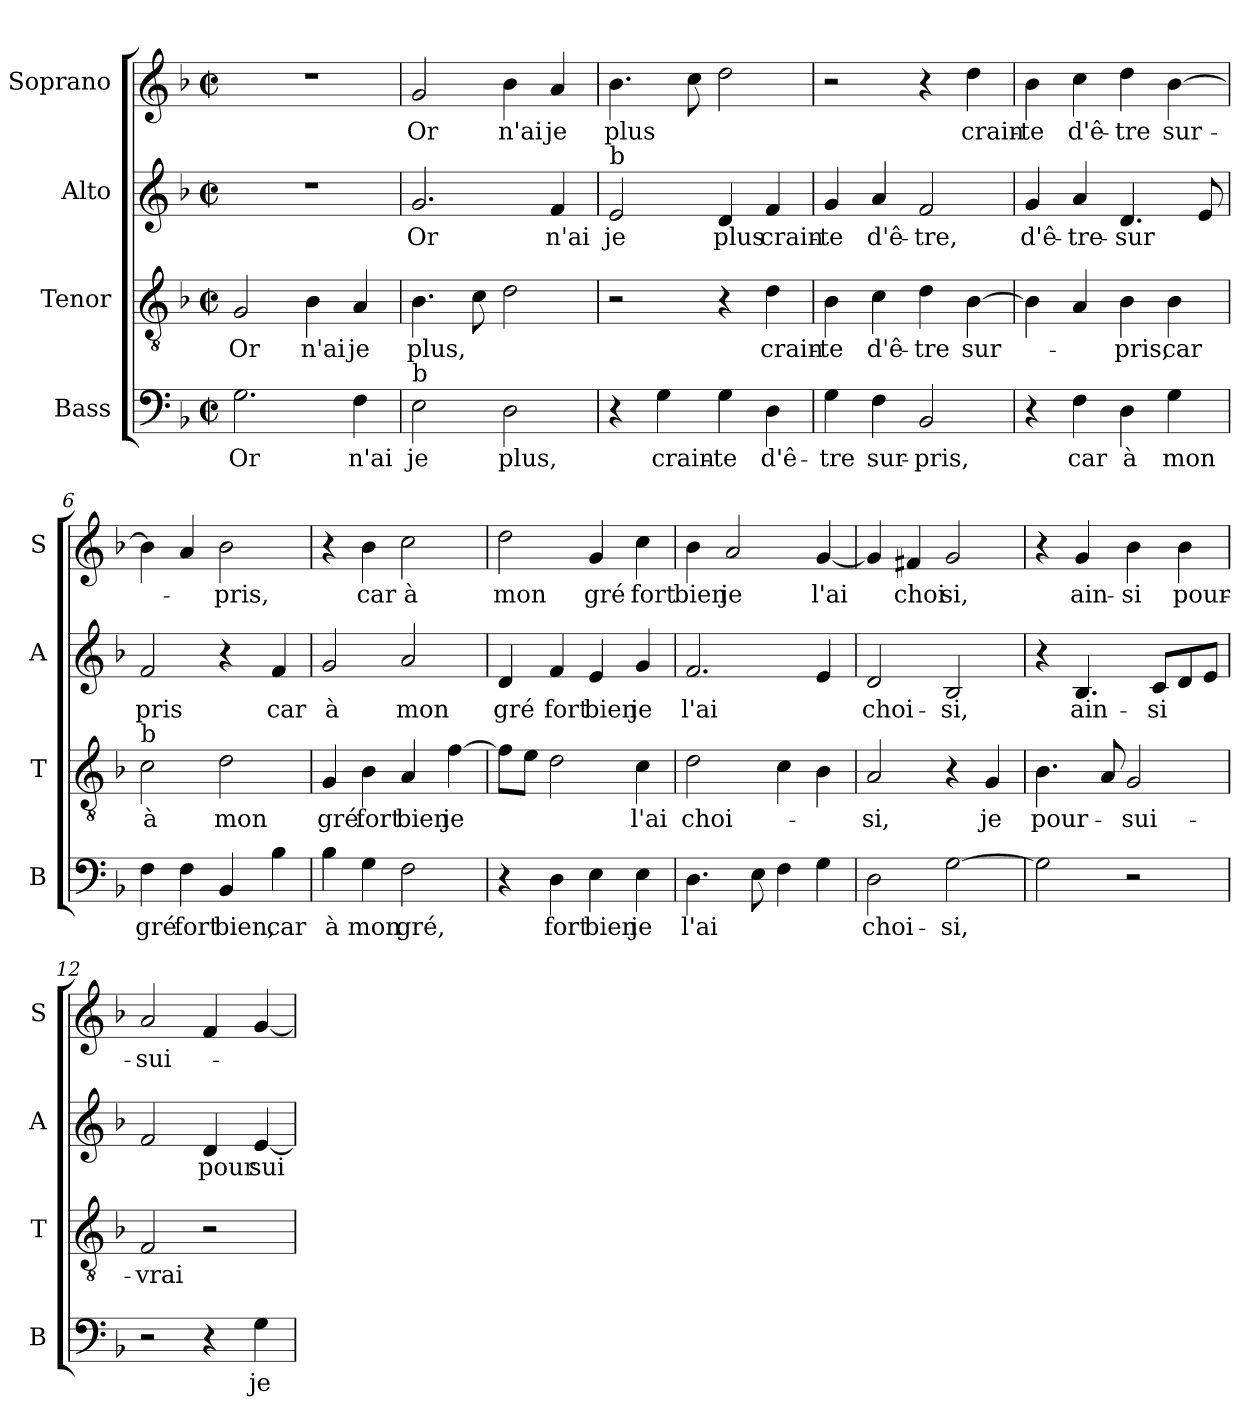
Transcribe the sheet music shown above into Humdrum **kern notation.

**kern	**text	**kern	**text	**kern	**text	**kern	**text
*part4	*part4	*part3	*part3	*part2	*part2	*part1	*part1
*staff4	*staff4	*staff3	*staff3	*staff2	*staff2	*staff1	*staff1
*I"Bass	*	*I"Tenor	*	*I"Alto	*	*I"Soprano	*
*I'B	*	*I'T	*	*I'A	*	*I'S	*
*clefF4	*	*clefGv2	*	*clefG2	*	*clefG2	*
*k[b-]	*	*k[b-]	*	*k[b-]	*	*k[b-]	*
*F:	*	*F:	*	*F:	*	*F:	*
*M2/2	*	*M2/2	*	*M2/2	*	*M2/2	*
*met(c|)	*	*met(c|)	*	*met(c|)	*	*met(c|)	*
=1	=1	=1	=1	=1	=1	=1	=1
!	!LO:LY:b	!	!LO:LY:b	!	!	!	!
2.G\	Or	2G/	Or	1r	.	1r	.
!	!	!	!LO:LY:b	!	!	!	!
.	.	4B-\	n'ai	.	.	.	.
!	!LO:LY:b	!	!LO:LY:b	!	!	!	!
4F\	n'ai	4A/	je	.	.	.	.
=2	=2	=2	=2	=2	=2	=2	=2
!LO:TX:a:t=b	!	!	!	!	!	!	!
!	!LO:LY:b	!	!LO:LY:b	!	!LO:LY:b	!	!LO:LY:b
2E\	je	4.B-\	plus,	2.g/	Or	2g/	Or
.	.	8c\	.	.	.	.	.
!	!LO:LY:b	!	!	!	!	!	!LO:LY:b
2D\	plus,	2d\	.	.	.	4b-\	n'ai
!	!	!	!	!	!LO:LY:b	!	!LO:LY:b
.	.	.	.	4f/	n'ai	4a/	je
=3	=3	=3	=3	=3	=3	=3	=3
!	!	!	!	!LO:TX:a:t=b	!	!	!
!	!	!	!	!	!LO:LY:b	!	!LO:LY:b
4r	.	2r	.	2e/	je	4.b-\	plus
!	!LO:LY:b	!	!	!	!	!	!
4G\	crain-	.	.	.	.	.	.
.	.	.	.	.	.	8cc\	.
!	!LO:LY:b	!	!	!	!LO:LY:b	!	!
4G\	-te	4r	.	4d/	plus	2dd\	.
!	!LO:LY:b	!	!LO:LY:b	!	!LO:LY:b	!	!
4D\	d'ê-	4d\	crain-	4f/	crain-	.	.
=4	=4	=4	=4	=4	=4	=4	=4
!	!LO:LY:b	!	!LO:LY:b	!	!LO:LY:b	!	!
4G\	-tre	4B-\	-te	4g/	-te	2r	.
!	!LO:LY:b	!	!LO:LY:b	!	!LO:LY:b	!	!
4F\	sur-	4c\	d'ê-	4a/	d'ê-	.	.
!	!LO:LY:b	!	!LO:LY:b	!	!LO:LY:b	!	!
2BB-/	-pris,	4d\	-tre	2f/	-tre,	4r	.
!	!	!	!LO:LY:b	!	!	!	!LO:LY:b
.	.	[4B-\	sur-	.	.	4dd\	crain-
!!LO:LB:g=z
=5	=5	=5	=5	=5	=5	=5	=5
!	!	!	!	!	!LO:LY:b	!	!LO:LY:b
4r	.	4B-\]	.	4g/	d'ê-	4b-\	-te
!	!LO:LY:b	!	!	!	!LO:LY:b	!	!LO:LY:b
4F\	car	4A/	.	4a/	-tre-	4cc\	d'ê-
!	!LO:LY:b	!	!LO:LY:b	!	!LO:LY:b	!	!LO:LY:b
4D\	à	4B-\	-pris,	4.d/	-sur	4dd\	-tre
!	!LO:LY:b	!	!LO:LY:b	!	!	!	!LO:LY:b
4G\	mon	4B-\	car	.	.	[4b-\	sur-
.	.	.	.	8e/	.	.	.
=6	=6	=6	=6	=6	=6	=6	=6
!	!	!LO:TX:a:t=b	!	!	!	!	!
!	!LO:LY:b	!	!LO:LY:b	!	!LO:LY:b	!	!
4F\	gré	2c\	à	2f/	pris	4b-\]	.
!	!LO:LY:b	!	!	!	!	!	!
4F\	fort	.	.	.	.	4a/	.
!	!LO:LY:b	!	!LO:LY:b	!	!	!	!LO:LY:b
4BB-/	bien,	2d\	mon	4r	.	2b-\	-pris,
!	!LO:LY:b	!	!	!	!LO:LY:b	!	!
4B-\	car	.	.	4f/	car	.	.
=7	=7	=7	=7	=7	=7	=7	=7
!	!LO:LY:b	!	!LO:LY:b	!	!LO:LY:b	!	!
4B-\	à	4G/	gré	2g/	à	4r	.
!	!LO:LY:b	!	!LO:LY:b	!	!	!	!LO:LY:b
4G\	mon	4B-\	fort	.	.	4b-\	car
!	!LO:LY:b	!	!LO:LY:b	!	!LO:LY:b	!	!LO:LY:b
2F\	gré,	4A/	bien	2a/	mon	2cc\	à
!	!	!	!LO:LY:b	!	!	!	!
.	.	[4f\	je	.	.	.	.
=8	=8	=8	=8	=8	=8	=8	=8
!	!	!	!	!	!LO:LY:b	!	!LO:LY:b
4r	.	8f\L]	.	4d/	gré	2dd\	mon
.	.	8e\J	.	.	.	.	.
!	!LO:LY:b	!	!	!	!LO:LY:b	!	!
4D\	fort	2d\	.	4f/	fort	.	.
!	!LO:LY:b	!	!	!	!LO:LY:b	!	!LO:LY:b
4E\	bien	.	.	4e/	bien	4g/	gré
!	!LO:LY:b	!	!LO:LY:b	!	!LO:LY:b	!	!LO:LY:b
4E\	je	4c\	l'ai	4g/	je	4cc\	fort
=9	=9	=9	=9	=9	=9	=9	=9
!	!LO:LY:b	!	!LO:LY:b	!	!LO:LY:b	!	!LO:LY:b
4.D\	l'ai	2d\	choi-	2.f/	l'ai	4b-\	bien
!	!	!	!	!	!	!	!LO:LY:b
.	.	.	.	.	.	2a/	je
8E\	.	.	.	.	.	.	.
4F\	.	4c\	.	.	.	.	.
!	!	!	!	!	!	!	!LO:LY:b
4G\	.	4B-\	.	4e/	.	[4g/	l'ai
!!LO:PB:g=z
=10	=10	=10	=10	=10	=10	=10	=10
!	!LO:LY:b	!	!LO:LY:b	!	!LO:LY:b	!	!
2D\	choi-	2A/	-si,	2d/	choi-	4g/]	.
!	!	!	!	!	!	!	!LO:LY:b
.	.	.	.	.	.	4f#X/	choi
!	!LO:LY:b	!	!	!	!LO:LY:b	!	!LO:LY:b
[2G\	-si,	4r	.	2B-/	-si,	2g/	si,
!	!	!	!LO:LY:b	!	!	!	!
.	.	4G/	je	.	.	.	.
=11	=11	=11	=11	=11	=11	=11	=11
!	!	!	!LO:LY:b	!	!	!	!
2G\]	.	4.B-\	pour-	4r	.	4r	.
!	!	!	!	!	!LO:LY:b	!	!LO:LY:b
.	.	.	.	4.B-/	ain-	4g/	ain-
.	.	8A/	.	.	.	.	.
!	!	!	!LO:LY:b	!	!	!	!LO:LY:b
2r	.	2G/	-sui-	.	.	4b-\	-si
!	!	!	!	!	!LO:LY:b	!	!
.	.	.	.	8c/L	-si	.	.
!	!	!	!	!	!	!	!LO:LY:b
.	.	.	.	8d/	.	4b-\	pour-
.	.	.	.	8e/J	.	.	.
=12	=12	=12	=12	=12	=12	=12	=12
!	!	!	!LO:LY:b	!	!	!	!LO:LY:b
2r	.	2F/	-vrai	2f/	.	2a/	-sui-
!	!	!	!	!	!LO:LY:b	!	!
4r	.	2r	.	4d/	pour	4f/	.
!	!LO:LY:b	!	!	!	!LO:LY:b	!	!
4G\	je	.	.	[4e/	sui-	[4g/	.
=	=	=	=	=	=	=	=
*-	*-	*-	*-	*-	*-	*-	*-
